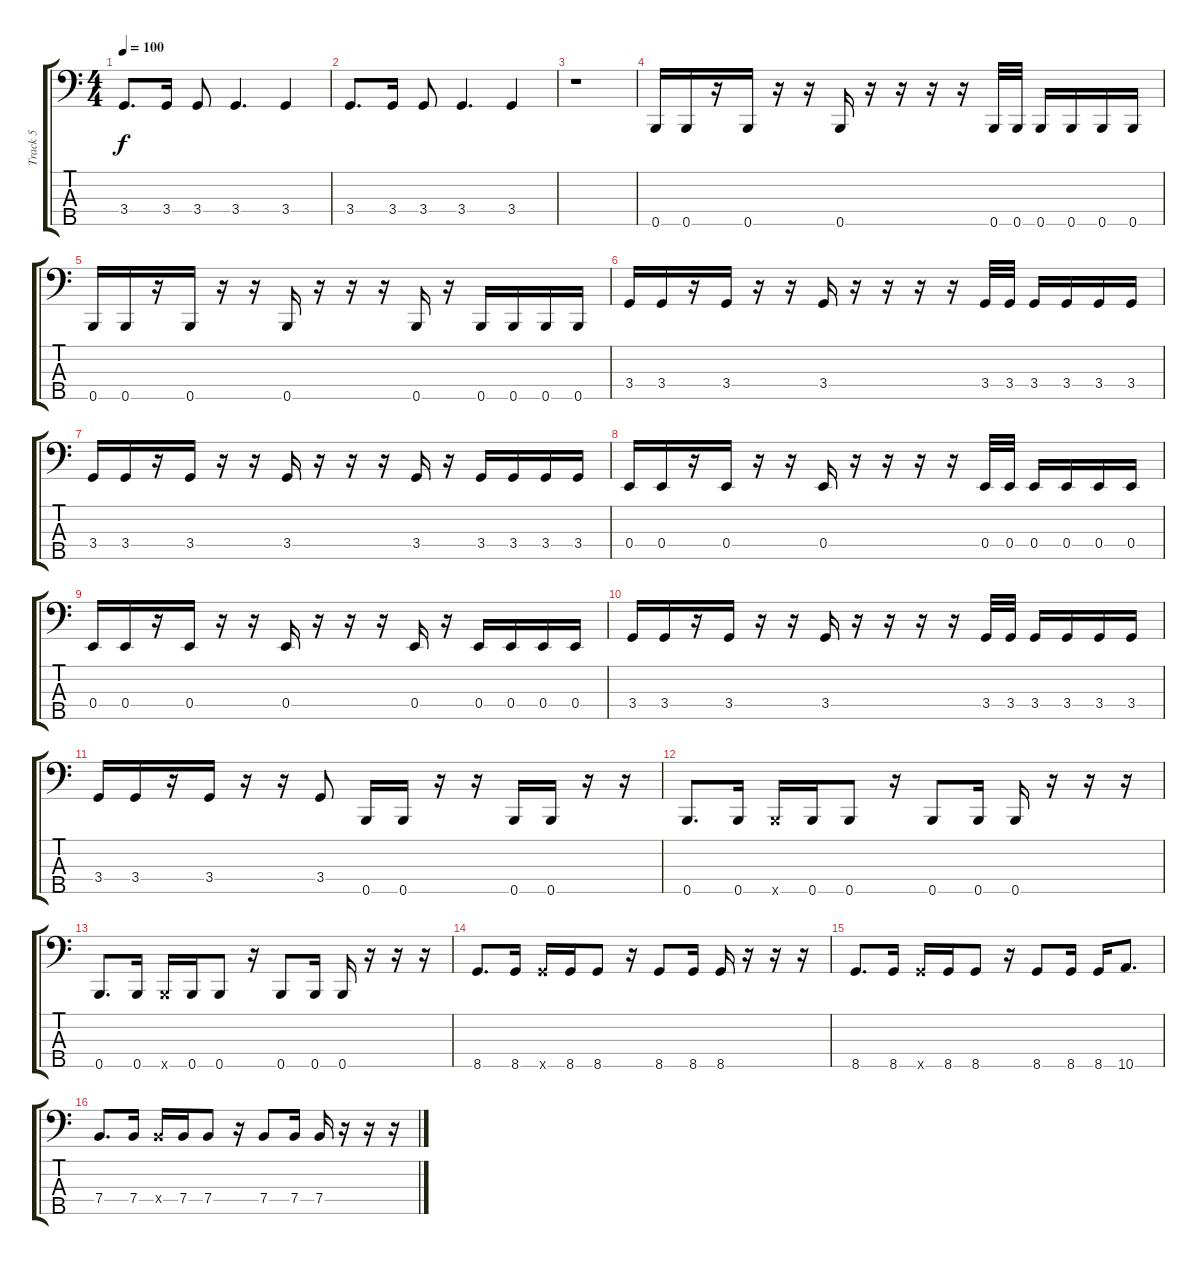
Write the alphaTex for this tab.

\track ("Track 5" "Track 5") {instrument electricbasspick}
\staff {score tabs}
\tuning (G2 D2 A1 E1 B0) {hide}
\ts (4 4)
\tempo 100
\clef f4
\ks c
3.4.8{d dy f} 3.4.16 3.4.8 3.4.4{d} 3.4.4 |
3.4.8{d} 3.4.16 3.4.8 3.4.4{d} 3.4.4 |
r.1 |
0.5.16 0.5.16 r.16 0.5.16 r.16 r.16 0.5.16 r.16 r.16 r.16 r.16 0.5.32 0.5.32 0.5.16 0.5.16 0.5.16 0.5.16 |
0.5.16 0.5.16 r.16 0.5.16 r.16 r.16 0.5.16 r.16 r.16 r.16 0.5.16 r.16 0.5.16 0.5.16 0.5.16 0.5.16 |
3.4.16 3.4.16 r.16 3.4.16 r.16 r.16 3.4.16 r.16 r.16 r.16 r.16 3.4.32 3.4.32 3.4.16 3.4.16 3.4.16 3.4.16 |
3.4.16 3.4.16 r.16 3.4.16 r.16 r.16 3.4.16 r.16 r.16 r.16 3.4.16 r.16 3.4.16 3.4.16 3.4.16 3.4.16 |
0.4.16 0.4.16 r.16 0.4.16 r.16 r.16 0.4.16 r.16 r.16 r.16 r.16 0.4.32 0.4.32 0.4.16 0.4.16 0.4.16 0.4.16 |
0.4.16 0.4.16 r.16 0.4.16 r.16 r.16 0.4.16 r.16 r.16 r.16 0.4.16 r.16 0.4.16 0.4.16 0.4.16 0.4.16 |
3.4.16 3.4.16 r.16 3.4.16 r.16 r.16 3.4.16 r.16 r.16 r.16 r.16 3.4.32 3.4.32 3.4.16 3.4.16 3.4.16 3.4.16 |
3.4.16 3.4.16 r.16 3.4.16 r.16 r.16 3.4.8 0.5.16 0.5.16 r.16 r.16 0.5.16 0.5.16 r.16 r.16 |
0.5.8{d} 0.5.16 0.5{x}.16 0.5.16 0.5.8 r.16 0.5.8 0.5.16 0.5.16 r.16 r.16 r.16 |
0.5.8{d} 0.5.16 0.5{x}.16 0.5.16 0.5.8 r.16 0.5.8 0.5.16 0.5.16 r.16 r.16 r.16 |
8.5.8{d} 8.5.16 8.5{x}.16 8.5.16 8.5.8 r.16 8.5.8 8.5.16 8.5.16 r.16 r.16 r.16 |
8.5.8{d} 8.5.16 8.5{x}.16 8.5.16 8.5.8 r.16 8.5.8 8.5.16 8.5.16 10.5.8{d} |
7.4.8{d} 7.4.16 7.4{x}.16 7.4.16 7.4.8 r.16 7.4.8 7.4.16 7.4.16 r.16 r.16 r.16
